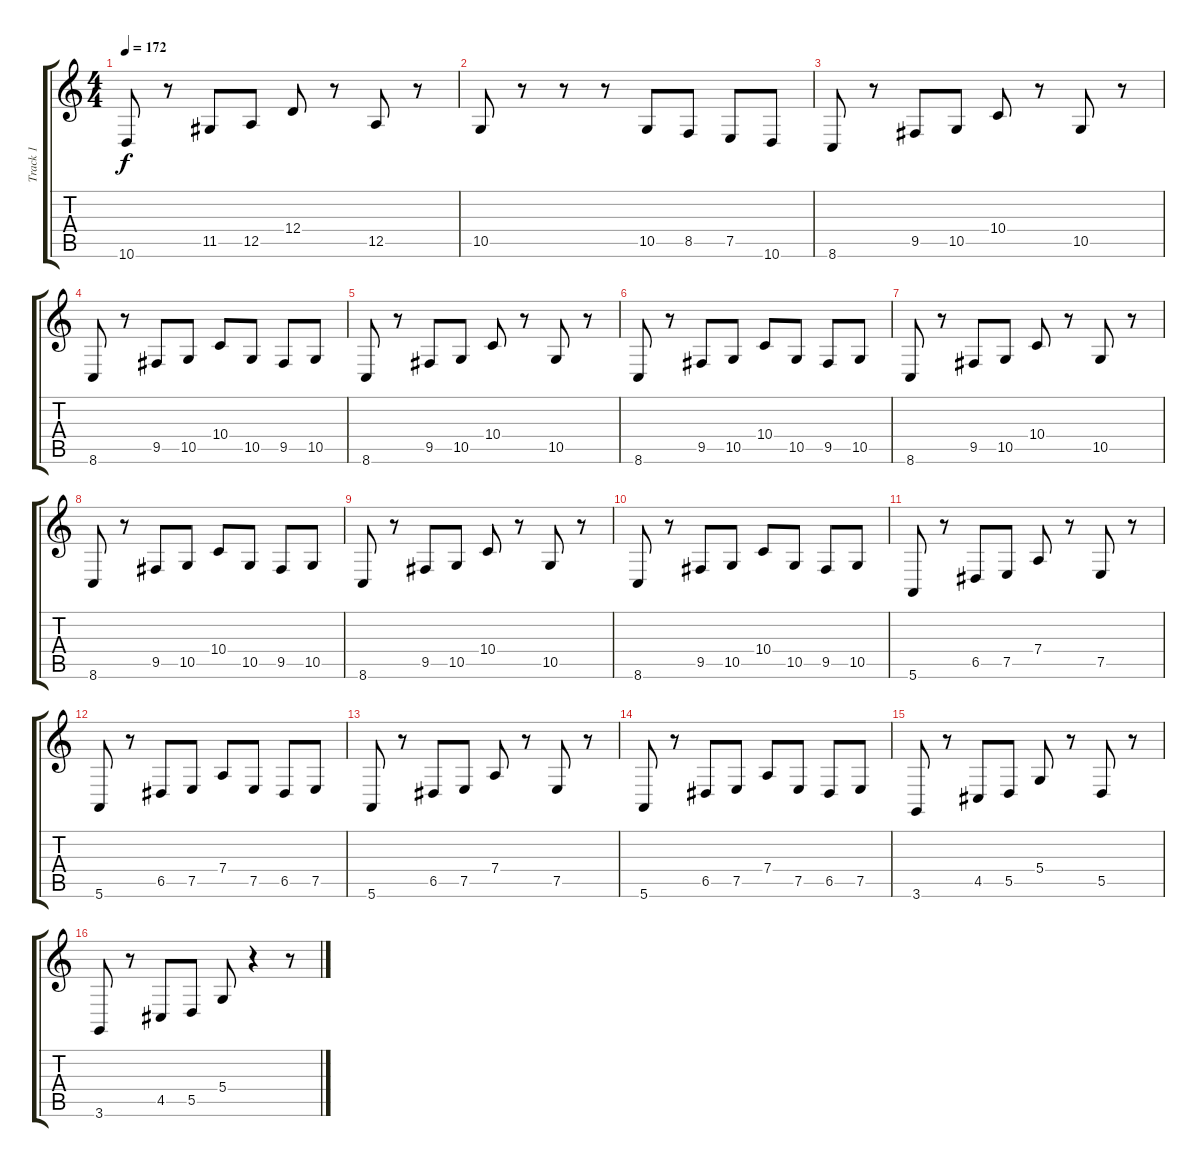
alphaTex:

\track ("Track 1" "Track 1") {instrument tuba}
\staff {score tabs}
\tuning (E4 B3 G3 D3 A2 E2) {hide}
\ts (4 4)
\tempo 172
\clef g2
\ks c
10.6.8{dy f} r.8 11.5.8 12.5.8 12.4.8 r.8 12.5.8 r.8 |
10.5.8 r.8 r.8 r.8 10.5.8 8.5.8 7.5.8 10.6.8 |
8.6.8 r.8 9.5.8 10.5.8 10.4.8 r.8 10.5.8 r.8 |
8.6.8 r.8 9.5.8 10.5.8 10.4.8 10.5.8 9.5.8 10.5.8 |
8.6.8 r.8 9.5.8 10.5.8 10.4.8 r.8 10.5.8 r.8 |
8.6.8 r.8 9.5.8 10.5.8 10.4.8 10.5.8 9.5.8 10.5.8 |
8.6.8 r.8 9.5.8 10.5.8 10.4.8 r.8 10.5.8 r.8 |
8.6.8 r.8 9.5.8 10.5.8 10.4.8 10.5.8 9.5.8 10.5.8 |
8.6.8 r.8 9.5.8 10.5.8 10.4.8 r.8 10.5.8 r.8 |
8.6.8 r.8 9.5.8 10.5.8 10.4.8 10.5.8 9.5.8 10.5.8 |
5.6.8 r.8 6.5.8 7.5.8 7.4.8 r.8 7.5.8 r.8 |
5.6.8 r.8 6.5.8 7.5.8 7.4.8 7.5.8 6.5.8 7.5.8 |
5.6.8 r.8 6.5.8 7.5.8 7.4.8 r.8 7.5.8 r.8 |
5.6.8 r.8 6.5.8 7.5.8 7.4.8 7.5.8 6.5.8 7.5.8 |
3.6.8 r.8 4.5.8 5.5.8 5.4.8 r.8 5.5.8 r.8 |
3.6.8 r.8 4.5.8 5.5.8 5.4.8 r.4 r.8
